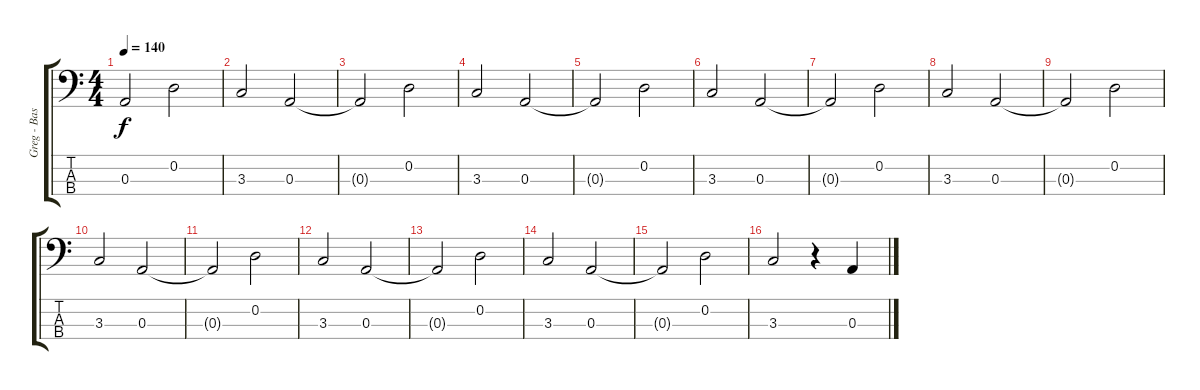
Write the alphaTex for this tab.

\track ("Greg - Bass" "Greg - Bas") {instrument electricbasspick}
\staff {score tabs}
\tuning (G2 D2 A1 E1) {hide}
\ts (4 4)
\tempo 140
\clef f4
\ks c
0.3{t}.2{dy f} 0.2.2 |
3.3.2 0.3.2 |
0.3{t}.2 0.2.2 |
3.3.2 0.3.2 |
0.3{t}.2 0.2.2 |
3.3.2 0.3.2 |
0.3{t}.2 0.2.2 |
3.3.2 0.3.2 |
0.3{t}.2 0.2.2 |
3.3.2 0.3.2 |
0.3{t}.2 0.2.2 |
3.3.2 0.3.2 |
0.3{t}.2 0.2.2 |
3.3.2 0.3.2 |
0.3{t}.2 0.2.2 |
3.3.2 r.4 0.3.4
